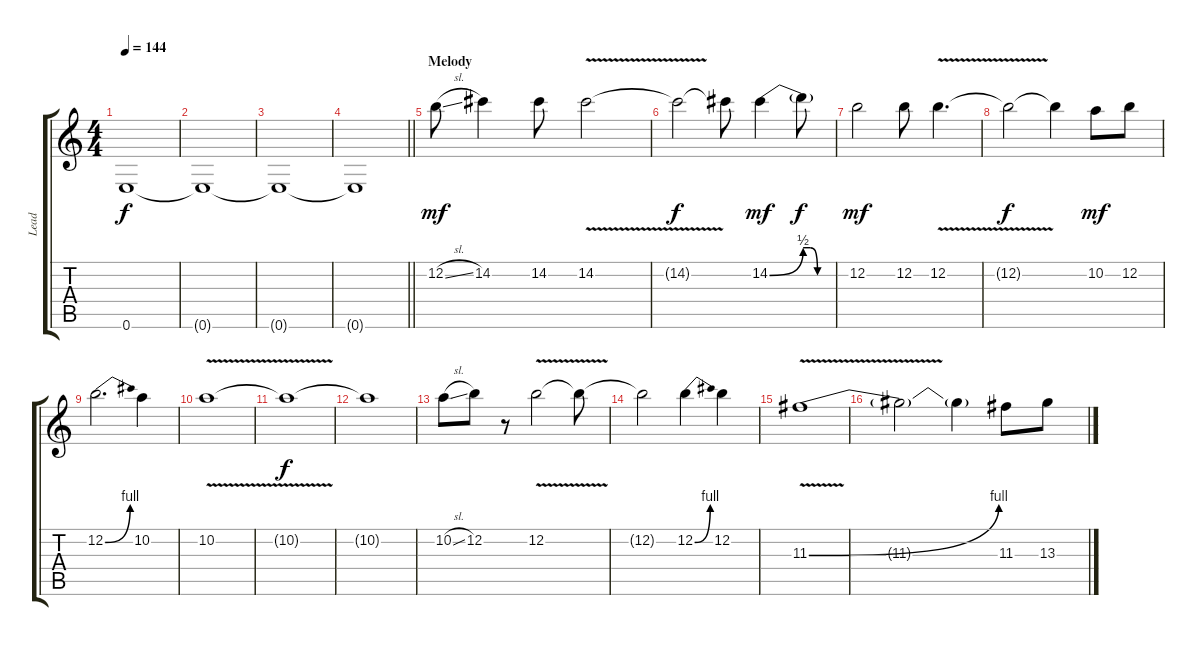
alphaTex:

\track ("Lead" "Lead") {instrument overdrivenguitar}
\staff {score tabs}
\tuning (E4 B3 G3 D3 A2 E2) {hide}
\ts (4 4)
\tempo 144
\clef g2
\ks c
0.6{t}.1{dy f} |
0.6{t}.1 |
0.6{t}.1 |
\barLineRight lightlight
0.6{t}.1 |
\section ("" "Melody")
12.2{sl}.8{dy mf} 14.2.4 14.2.8 14.2{v}.2 |
14.2{t}.2{dy f} 14.2{t}.8 14.2{be (bend 0 0 60 2)}.4{dy mf} 14.2{be (custom 0 2 15 2 30 0 60 0) t}.8{dy f} |
12.2.2{dy mf} 12.2.8 12.2{v}.4{d} |
12.2{t}.2{dy f} 12.2{t}.4 10.2.8{dy mf} 12.2.8 |
12.2{be (bend 0 0 60 4)}.2{d} 10.2.4 |
10.2{v}.1 |
10.2{t}.1{dy f} |
10.2{t}.1 |
10.2{sl}.8 12.2.8 r.8 12.2{v}.2 12.2{t}.8 |
12.2{t}.2 12.2{be (bend 0 0 60 4)}.4 12.2.4 |
11.3{be (bend 0 0 60 4) v}.1 |
11.3{t}.2 11.3{t}.4 11.3.8 13.3.8
